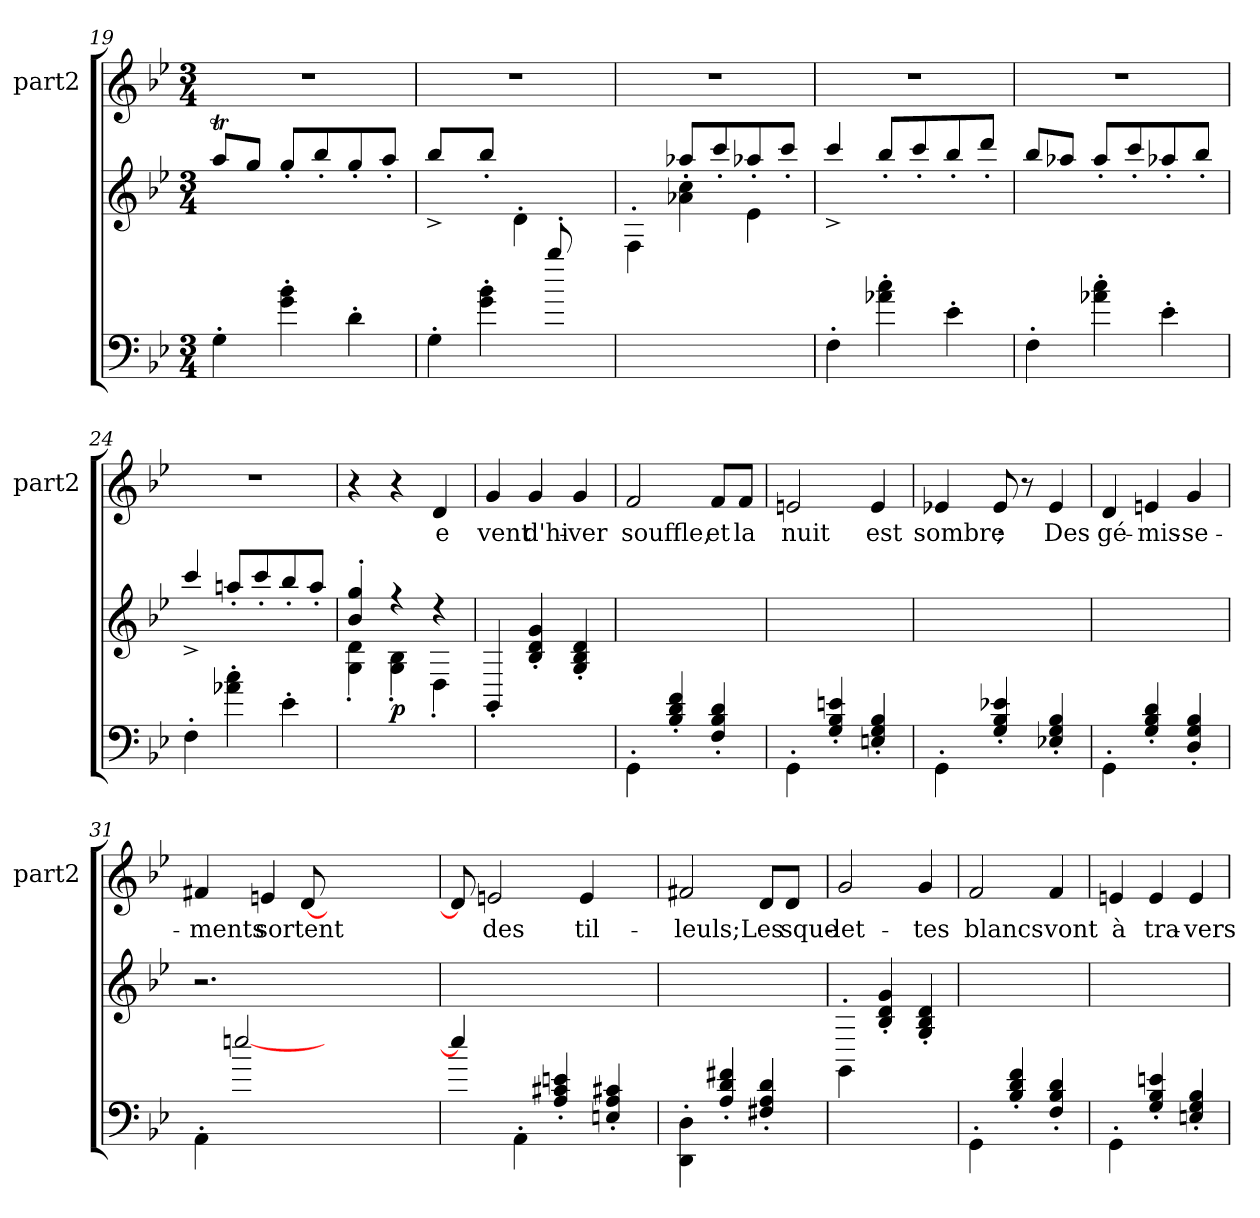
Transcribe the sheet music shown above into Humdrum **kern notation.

**kern	**dynam	**kern	**kern	**text
*part3	*part3	*part2	*part1	*part1
*staff3	*staff3	*staff2	*staff1	*staff1
*	*	*	*I"part2	*
*	*	*	*I'part2	*
*clefF4	*	*clefG2	*clefG2	*
*k[b-e-]	*	*k[b-e-]	*k[b-e-]	*
*M3/4	*	*M3/4	*M3/4	*
=19	=19	=19	=19	=19
*^	*	*	*	*
4G'>i\	2.ryy	.	8aatj/L	2.r	.
.	.	.	8ggj/J	.	.
4gi'<\ 4b-i'<\	.	.	8gg'>j/L	.	.
.	.	.	8bb-'>j/	.	.
4d'<i\	.	.	8gg'>j/	.	.
.	.	.	8aa'>j/J	.	.
=20	=20	=20	=20	=20	=20
4G'>i\	2.ryy	.	4bb-^>j/	2.r	.
4gi'<\ 4b-i'<\	.	.	8bb-'>j/J	.	.
.	.	.	4d'<j\	.	.
8bb-'>i/	.	.	.	.	.
8ryy	.	.	8ryy	.	.
*v	*v	*	*	*	*
=21	=21	=21	=21	=21
*	*	*^	*	*
2.ryy	.	4F'>j\	4ryy	2.r	.
.	.	4a-Xj'<\ 4ccj'<\	8aa-X'>i/L	.	.
.	.	.	8ccc'>i/	.	.
.	.	4e-j\	8aa-X'>i/	.	.
.	.	.	8ccc'>i/J	.	.
*	*	*v	*v	*	*
!!LO:PB:g=z
=22	=22	=22	=22	=22
*^	*	*	*	*
4F'>i\	2.ryy	.	4ccc^>j/	2.r	.
4a-Xi'<\ 4cci'<\	.	.	8bb-'>j/L	.	.
.	.	.	8ccc'>j/	.	.
4e-'<i\	.	.	8bb-'>j/	.	.
.	.	.	8ddd'>j/J	.	.
=23	=23	=23	=23	=23	=23
4F'>i\	2.ryy	.	8bb-j/L	2.r	.
.	.	.	8aa-Xj/J	.	.
4a-Xi'<\ 4cci'<\	.	.	8aa-'>j/L	.	.
.	.	.	8ccc'>j/	.	.
4e-'<i\	.	.	8aa-X'>j/	.	.
.	.	.	8bb-'>j/J	.	.
=24	=24	=24	=24	=24	=24
4F'>i\	2.ryy	.	4ccc^>j/	2.r	.
4a-Xi'<\ 4cci'<\	.	.	8aan'>j/L	.	.
.	.	.	8ccc'>j/	.	.
4e-'<i\	.	.	8bb-'>j/	.	.
.	.	.	8aa'>j/J	.	.
=25	=25	=25	=25	=25	=25
*	*	*	*^	*	*
2.ryy	4ryy	.	4ggj'>/ 4b-j'>/	4Gi'<\ 4di'<\	4r	.
!	!	!LO:DY:a	!	!	!	!
.	2ryy	p	4r	4Gi'>\ 4B-i'>\	4r	.
.	.	.	4r	4D'>i\	4dj/	e
*v	*v	*	*	*	*	*
*	*	*v	*v	*	*
=26	=26	=26	=26	=26
2.ryy	.	4GG'<j/	4gj/	vent
.	.	4B-j'</ 4gj'</ 4dj'</	4gj/	d'hi-
.	.	4dj'</ 4B-j'</ 4Gj'</	4gj/	ver
!!LO:LB:g=z
=27	=27	=27	=27	=27
4GG'>j\	.	2.ryy	2fj/	souffle,
4B-j'>/ 4fj'>/ 4dj'>/	.	.	.	.
4dj'>/ 4B-j'>/ 4Fj'>/	.	.	8fj/L	et
.	.	.	8fj/J	la
=28	=28	=28	=28	=28
4GG'>j\	.	2.ryy	2enj/	nuit
4enj'>/ 4B-j'>/ 4Gj'>/	.	.	.	.
4Enj'>/ 4B-j'>/ 4Gj'>/	.	.	4ej/	est
=29	=29	=29	=29	=29
4GG'>j\	.	2.ryy	4e-Xj/	sombre
4e-Xj'>/ 4B-j'>/ 4Gj'>/	.	.	8e-j/	;
.	.	.	8r	.
4E-Xj'>/ 4B-j'>/ 4Gj'>/	.	.	4e-j/	Des
=30	=30	=30	=30	=30
4GG'>j\	.	2.ryy	4dj/	gé-
4dj'>/ 4B-j'>/ 4Gj'>/	.	.	4enj/	mis-
4B-j'>/ 4Gj'>/ 4Dj'>/	.	.	4gj/	se-
=31	=31	=31	=31	=31
4AA'>i\	.	2.r	4f#Xj/	ments
[2eeZ/	.	.	8ryy	.
.	.	.	4enj/	sortent
.	.	.	[8dV/	.
4ryy	.	2.ryy	8ryy	.
.	.	.	8ryy	.
2ryy	.	.	2ryy	.
=32	=32	=32	=32	=32
4eeZ/]	.	2.ryy	8dV/]	.
.	.	.	2enj/	des
4AA'>j\	.	.	.	.
4enj'>/ 4c#Xj'>/ 4Aj'>/	.	.	.	.
.	.	.	4ej/	til-
4Enj'>/ 4Aj'>/ 4c#Xj'>/	.	4ryy	.	.
.	.	.	8ryy	.
=33	=33	=33	=33	=33
4DDj'>\ 4Dj'>\	.	2.ryy	2f#Xj/	leuls;
4f#Xj'>/ 4dj'>/ 4Aj'>/	.	.	.	.
4dj'>/ 4Aj'>/ 4F#Xj'>/	.	.	8dj/L	Les
.	.	.	8dj/J	sque-
!!LO:LB:g=z
=34	=34	=34	=34	=34
2.ryy	.	4GG'>j\	2gj/	let-
.	.	4gj'>/ 4dj'>/ 4B-j'>/	.	.
.	.	4dj'>/ 4B-j'>/ 4Gj'>/	4gj/	tes
=35	=35	=35	=35	=35
4GG'>j\	.	2.ryy	2fj/	blancs
4fj'>/ 4dj'>/ 4B-j'>/	.	.	.	.
4dj'>/ 4B-j'>/ 4Fj'>/	.	.	4fj/	vont
=36	=36	=36	=36	=36
4GG'>j\	.	2.ryy	4enj/	à
4enj'>/ 4B-j'>/ 4Gj'>/	.	.	4ej/	tra-
4Enj'>/ 4B-j'>/ 4Gj'>/	.	.	4ej/	vers
=	=	=	=	=
*-	*-	*-	*-	*-
